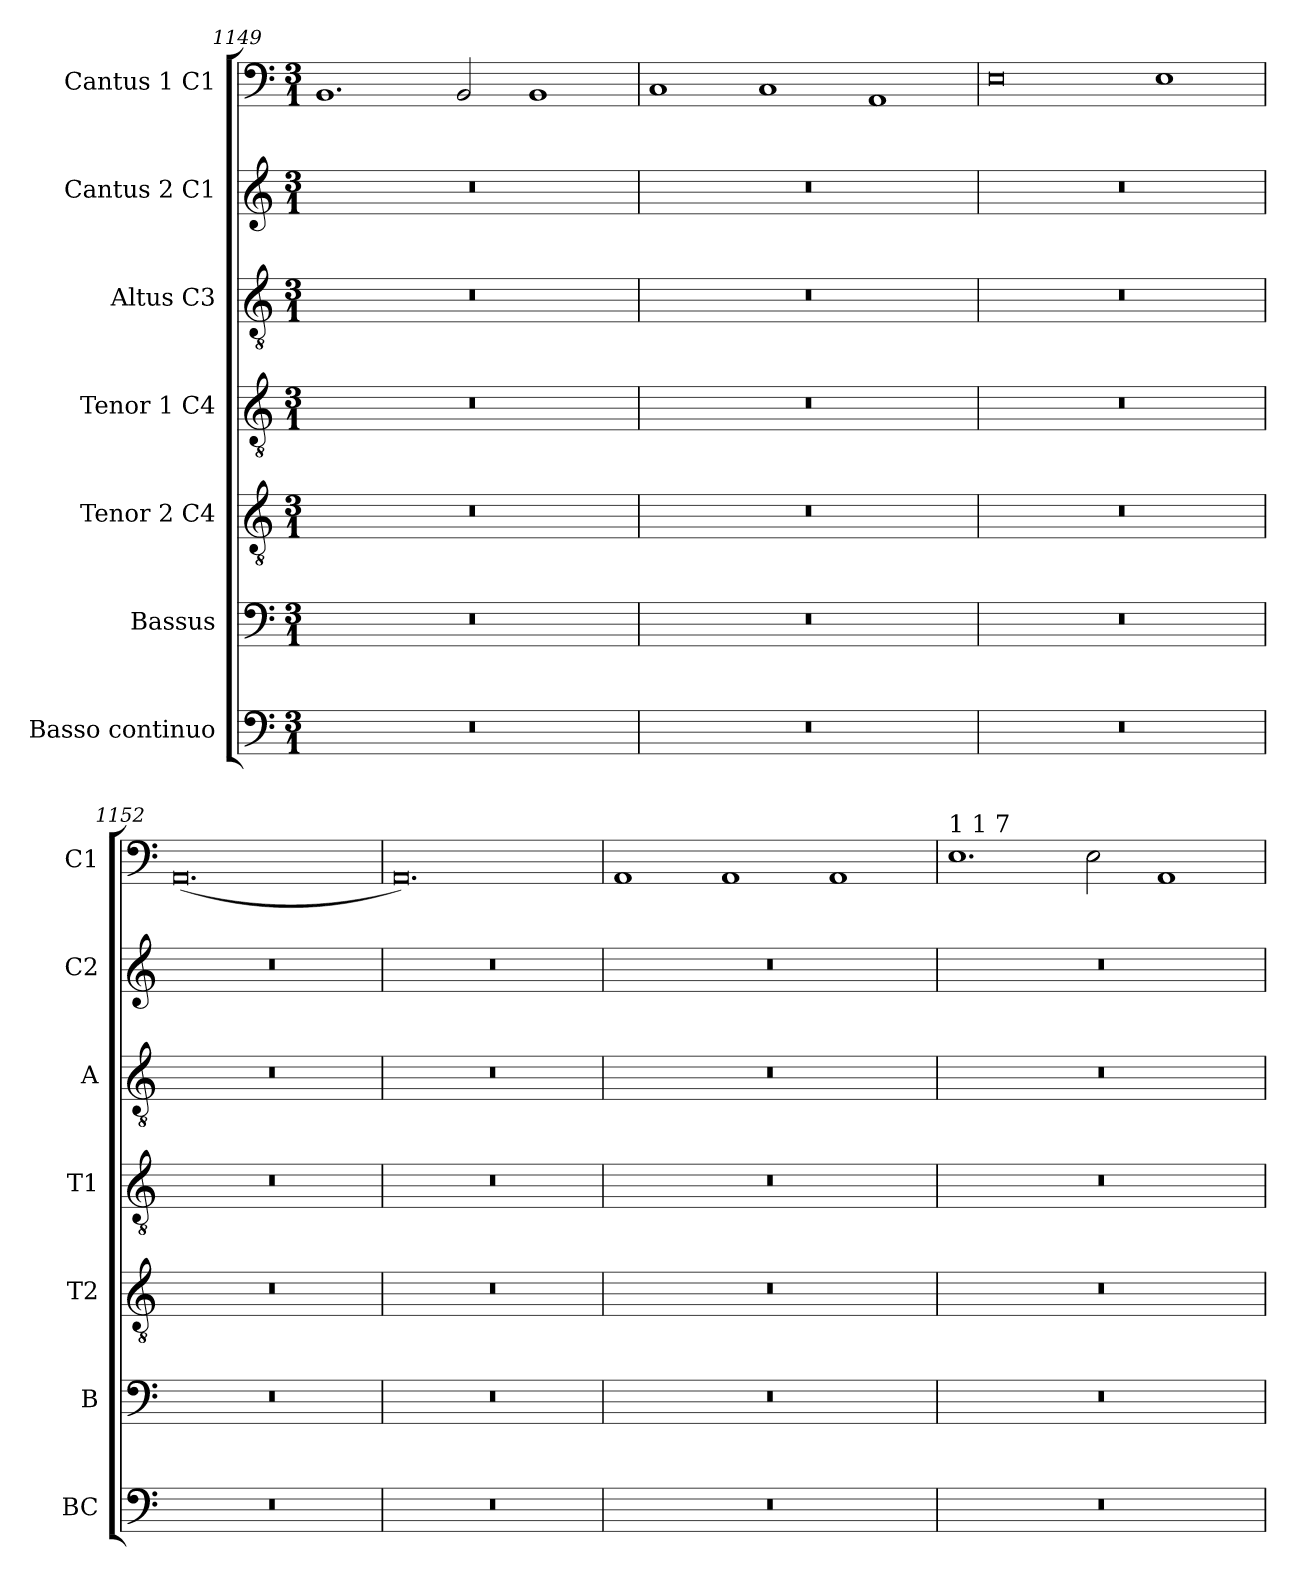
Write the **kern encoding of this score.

**kern	**kern	**kern	**kern	**kern	**kern	**kern
*part7	*part6	*part5	*part4	*part3	*part2	*part1
*staff7	*staff6	*staff5	*staff4	*staff3	*staff2	*staff1
*I"Basso continuo	*I"Bassus	*I"Tenor 2 C4	*I"Tenor 1 C4	*I"Altus C3	*I"Cantus 2 C1	*I"Cantus 1 C1
*I'BC	*I'B	*I'T2	*I'T1	*I'A	*I'C2	*I'C1
*clefF4	*clefF4	*clefGv2	*clefGv2	*clefGv2	*clefG2	*clefF4
*ITrd7c12	*	*	*	*	*	*
*k[]	*k[]	*k[]	*k[]	*k[]	*k[]	*k[]
*C:	*C:	*C:	*C:	*C:	*C:	*C:
*M3/1	*M3/1	*M3/1	*M3/1	*M3/1	*M3/1	*M3/1
=1149	=1149	=1149	=1149	=1149	=1149	=1149
0.r	0.r	0.r	0.r	0.r	0.r	1.BB
.	.	.	.	.	.	2BB/
.	.	.	.	.	.	1BB
=1150	=1150	=1150	=1150	=1150	=1150	=1150
0.r	0.r	0.r	0.r	0.r	0.r	1C
.	.	.	.	.	.	1C
.	.	.	.	.	.	1AA
=1151	=1151	=1151	=1151	=1151	=1151	=1151
0.r	0.r	0.r	0.r	0.r	0.r	0E
.	.	.	.	.	.	1E
=1152	=1152	=1152	=1152	=1152	=1152	=1152
0.r	0.r	0.r	0.r	0.r	0.r	(<0.AA
=1153	=1153	=1153	=1153	=1153	=1153	=1153
0.r	0.r	0.r	0.r	0.r	0.r	0.AA)
=1154	=1154	=1154	=1154	=1154	=1154	=1154
0.r	0.r	0.r	0.r	0.r	0.r	1AA
.	.	.	.	.	.	1AA
.	.	.	.	.	.	1AA
!!LO:LB:g=z
=1155	=1155	=1155	=1155	=1155	=1155	=1155
!	!	!	!	!	!	!LO:TX:a:t=1 1 7
0.r	0.r	0.r	0.r	0.r	0.r	1.E
.	.	.	.	.	.	2E\
.	.	.	.	.	.	1AA
=	=	=	=	=	=	=
*-	*-	*-	*-	*-	*-	*-
